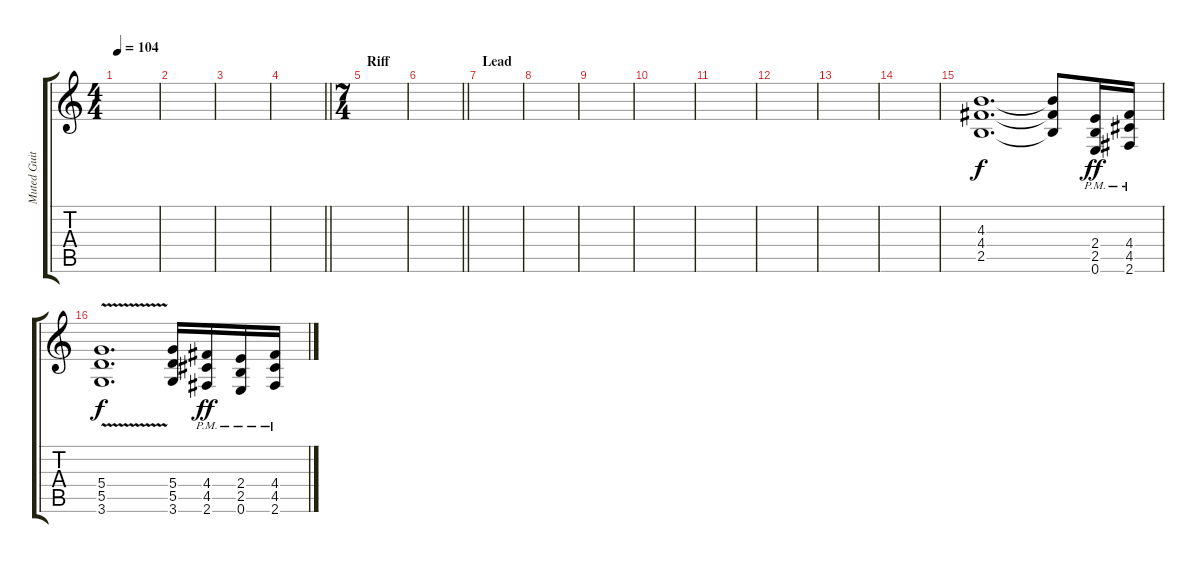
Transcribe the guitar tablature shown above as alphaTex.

\track ("Muted Guitar" "Muted Guit") {instrument electricguitarmuted}
\staff {score tabs}
\tuning (E4 B3 G3 D3 A2 E2) {hide}
\ts (4 4)
\tempo 104
\clef g2
\ks c
|
|
|
\barLineRight lightlight
|
\ts (7 4)
\section ("" "Riff")
|
\barLineRight lightlight
|
\section ("" "Lead")
|
|
|
|
|
|
|
|
(4.3 4.4 2.5).1{d instrument distortionguitar} (4.3{t} 4.4{t} 2.5{t}).8 (2.4{pm} 2.5{pm} 0.6{pm}).16{dy ff} (4.4{pm} 4.5{pm} 2.6{pm}).16 |
(5.4 5.5{v} 3.6).1{d dy f} (5.4 5.5 3.6).16 (4.4{pm} 4.5{pm} 2.6{pm}).16{dy ff} (2.4{pm} 2.5{pm} 0.6{pm}).16 (4.4{pm} 4.5{pm} 2.6{pm}).16
